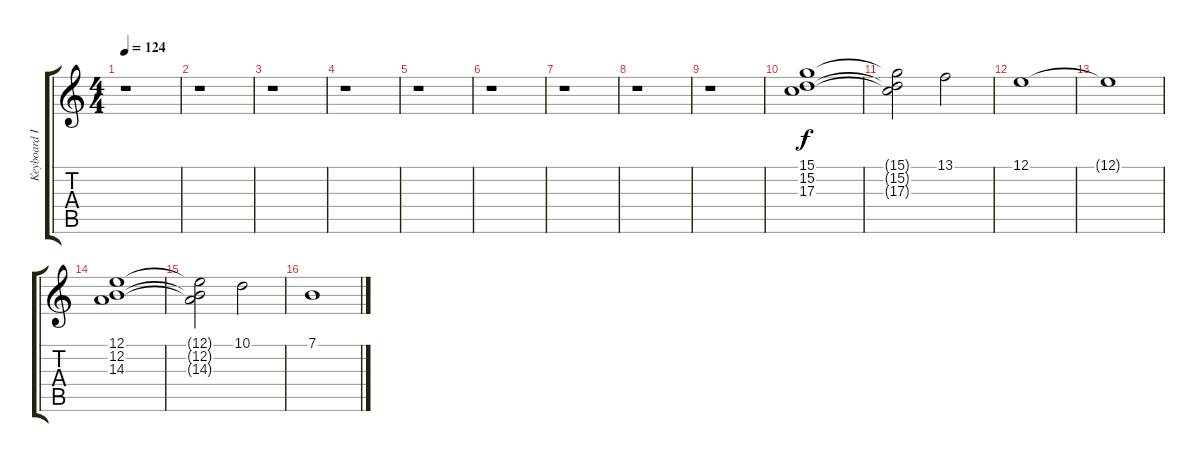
\track ("Keyboard III" "Keyboard I") {instrument choiraahs}
\staff {score tabs}
\tuning (E4 B3 G3 D3 A2 E2) {hide}
\ts (4 4)
\tempo 124
\clef g2
\ks c
r.1{dy f instrument choiraahs} |
r.1 |
r.1 |
r.1 |
r.1 |
r.1 |
r.1 |
r.1 |
r.1 |
(15.1 15.2 17.3).1 |
(15.1{t} 15.2{t} 17.3{t}).2 13.1.2 |
12.1.1 |
12.1{t}.1 |
(12.1 12.2 14.3).1 |
(12.1{t} 12.2{t} 14.3{t}).2 10.1.2 |
7.1.1
